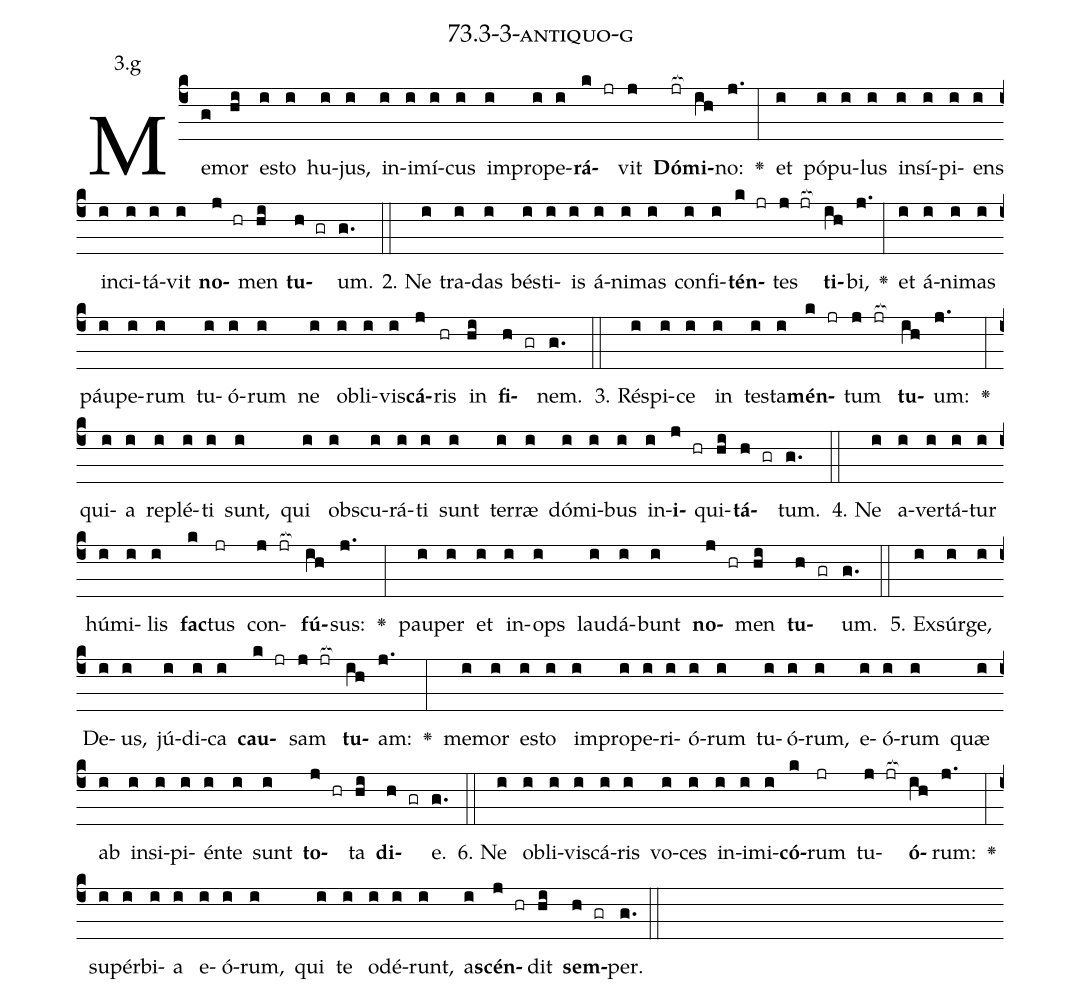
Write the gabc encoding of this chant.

name: 73.3-3-antiquo-g;
annotation: 3.g;
%%
(c4)Me(g)mor(hi) es(i)to(i) hu(i)jus,(i) in(i)i(i)mí(i)cus(i) im(i)pro(i)pe(i)<b>rá</b>(k jr)vit(j) <b>Dó</b>(jr[ocb:1{])<b>mi</b>(ih[ocb:0}])no:(j.) <v>\greheightstar</v>(:) et(i) pó(i)pu(i)lus(i) in(i)sí(i)pi(i)ens(i) in(i)ci(i)tá(i)vit(i) <b>no</b>(j hr)men(hi) <b>tu</b>(h gr)um.(g.) (::)
2. Ne(i) tra(i)das(i) bés(i)ti(i)is(i) á(i)ni(i)mas(i) con(i)fi(i)<b>tén</b>(k jr)tes(j jr[ocb:1{]) <b>ti</b>(ih[ocb:0}])bi,(j.) <v>\greheightstar</v>(:) et(i) á(i)ni(i)mas(i) páu(i)pe(i)rum(i) tu(i)ó(i)rum(i) ne(i) ob(i)li(i)vis(i)<b>cá</b>(j)ris(hr) in(hi) <b>fi</b>(h gr)nem.(g.) (::)
3. Ré(i)spi(i)ce(i) in(i) tes(i)ta(i)<b>mén</b>(k jr)tum(j jr[ocb:1{]) <b>tu</b>(ih[ocb:0}])um:(j.) <v>\greheightstar</v>(:) qui(i)a(i) re(i)plé(i)ti(i) sunt,(i) qui(i) obs(i)cu(i)rá(i)ti(i) sunt(i) ter(i)ræ(i) dó(i)mi(i)bus(i) in(i)<b>i</b>(j hr)qui(hi)<b>tá</b>(h gr)tum.(g.) (::)
4. Ne(i) a(i)ver(i)tá(i)tur(i) hú(i)mi(i)lis(i) <b>fac</b>(k)tus(jr) con(j jr[ocb:1{])<b>fú</b>(ih[ocb:0}])sus:(j.) <v>\greheightstar</v>(:) pau(i)per(i) et(i) in(i)ops(i) lau(i)dá(i)bunt(i) <b>no</b>(j hr)men(hi) <b>tu</b>(h gr)um.(g.) (::)
5. Ex(i)súr(i)ge,(i) De(i)us,(i) jú(i)di(i)ca(i) <b>cau</b>(k jr)sam(j jr[ocb:1{]) <b>tu</b>(ih[ocb:0}])am:(j.) <v>\greheightstar</v>(:) me(i)mor(i) es(i)to(i) im(i)pro(i)pe(i)ri(i)ó(i)rum(i) tu(i)ó(i)rum,(i) e(i)ó(i)rum(i) quæ(i) ab(i) in(i)si(i)pi(i)én(i)te(i) sunt(i) <b>to</b>(j hr)ta(hi) <b>di</b>(h gr)e.(g.) (::)
6. Ne(i) ob(i)li(i)vis(i)cá(i)ris(i) vo(i)ces(i) in(i)i(i)mi(i)<b>có</b>(k)rum(jr) tu(j jr[ocb:1{])<b>ó</b>(ih[ocb:0}])rum:(j.) <v>\greheightstar</v>(:) su(i)pér(i)bi(i)a(i) e(i)ó(i)rum,(i) qui(i) te(i) o(i)dé(i)runt,(i) a(i)<b>scén</b>(j hr)dit(hi) <b>sem</b>(h gr)per.(g.) (::)
